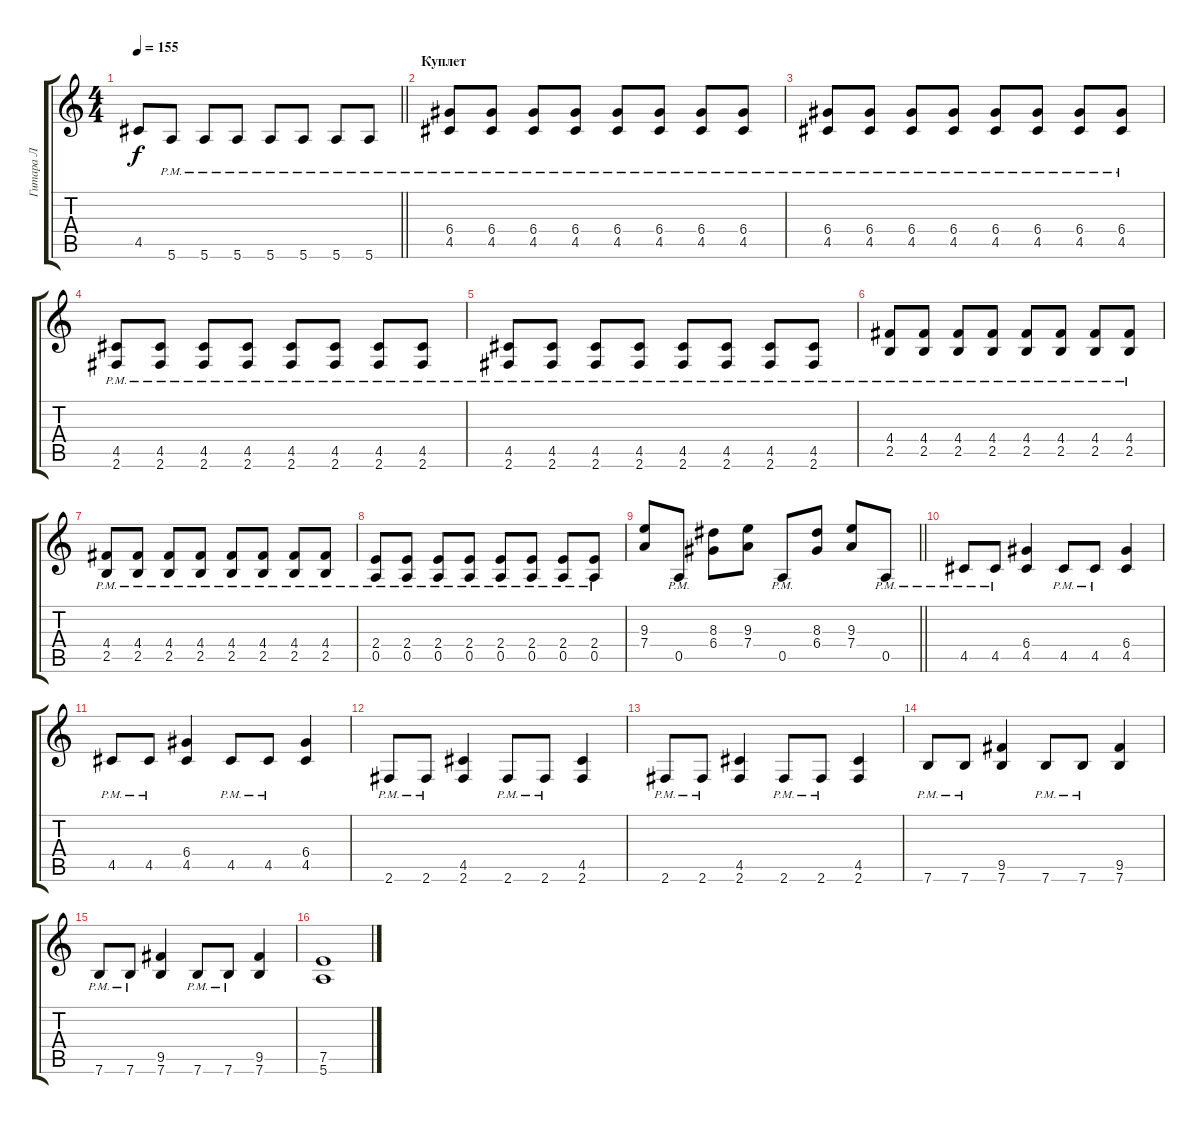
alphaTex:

\track ("Гитара Л" "Гитара Л") {instrument overdrivenguitar}
\staff {score tabs}
\tuning (E4 B3 G3 D3 A2 E2) {hide}
\ts (4 4)
\tempo 155
\clef g2
\barLineRight lightlight
\ks c
4.5.8{dy f} 5.6{pm}.8 5.6{pm}.8 5.6{pm}.8 5.6{pm}.8 5.6{pm}.8 5.6{pm}.8 5.6{pm}.8 |
\section ("" "Куплет")
(6.4{pm} 4.5{pm}).8 (6.4{pm} 4.5{pm}).8 (6.4{pm} 4.5{pm}).8 (6.4{pm} 4.5{pm}).8 (6.4{pm} 4.5{pm}).8 (6.4{pm} 4.5{pm}).8 (6.4{pm} 4.5{pm}).8 (6.4{pm} 4.5{pm}).8 |
(6.4{pm} 4.5{pm}).8 (6.4{pm} 4.5{pm}).8 (6.4{pm} 4.5{pm}).8 (6.4{pm} 4.5{pm}).8 (6.4{pm} 4.5{pm}).8 (6.4{pm} 4.5{pm}).8 (6.4{pm} 4.5{pm}).8 (6.4{pm} 4.5{pm}).8 |
(4.5{pm} 2.6{pm}).8 (4.5{pm} 2.6{pm}).8 (4.5{pm} 2.6{pm}).8 (4.5{pm} 2.6{pm}).8 (4.5{pm} 2.6{pm}).8 (4.5{pm} 2.6{pm}).8 (4.5{pm} 2.6{pm}).8 (4.5{pm} 2.6{pm}).8 |
(4.5{pm} 2.6{pm}).8 (4.5{pm} 2.6{pm}).8 (4.5{pm} 2.6{pm}).8 (4.5{pm} 2.6{pm}).8 (4.5{pm} 2.6{pm}).8 (4.5{pm} 2.6{pm}).8 (4.5{pm} 2.6{pm}).8 (4.5{pm} 2.6{pm}).8 |
(4.4{pm} 2.5{pm}).8 (4.4{pm} 2.5{pm}).8 (4.4{pm} 2.5{pm}).8 (4.4{pm} 2.5{pm}).8 (4.4{pm} 2.5{pm}).8 (4.4{pm} 2.5{pm}).8 (4.4{pm} 2.5{pm}).8 (4.4{pm} 2.5{pm}).8 |
(4.4{pm} 2.5{pm}).8 (4.4{pm} 2.5{pm}).8 (4.4{pm} 2.5{pm}).8 (4.4{pm} 2.5{pm}).8 (4.4{pm} 2.5{pm}).8 (4.4{pm} 2.5{pm}).8 (4.4{pm} 2.5{pm}).8 (4.4{pm} 2.5{pm}).8 |
(2.4{pm} 0.5{pm}).8 (2.4{pm} 0.5{pm}).8 (2.4{pm} 0.5{pm}).8 (2.4{pm} 0.5{pm}).8 (2.4{pm} 0.5{pm}).8 (2.4{pm} 0.5{pm}).8 (2.4{pm} 0.5{pm}).8 (2.4{pm} 0.5{pm}).8 |
\barLineRight lightlight
(9.3 7.4).8 0.5{pm}.8 (8.3 6.4).8 (9.3 7.4).8 0.5{pm}.8 (8.3 6.4).8 (9.3 7.4).8 0.5{pm}.8 |
\section ("" " ")
4.5{pm}.8 4.5{pm}.8 (6.4 4.5).4 4.5{pm}.8 4.5{pm}.8 (6.4 4.5).4 |
4.5{pm}.8 4.5{pm}.8 (6.4 4.5).4 4.5{pm}.8 4.5{pm}.8 (6.4 4.5).4 |
2.6{pm}.8 2.6{pm}.8 (4.5 2.6).4 2.6{pm}.8 2.6{pm}.8 (4.5 2.6).4 |
2.6{pm}.8 2.6{pm}.8 (4.5 2.6).4 2.6{pm}.8 2.6{pm}.8 (4.5 2.6).4 |
7.6{pm}.8 7.6{pm}.8 (9.5 7.6).4 7.6{pm}.8 7.6{pm}.8 (9.5 7.6).4 |
7.6{pm}.8 7.6{pm}.8 (9.5 7.6).4 7.6{pm}.8 7.6{pm}.8 (9.5 7.6).4 |
(7.5 5.6).1
